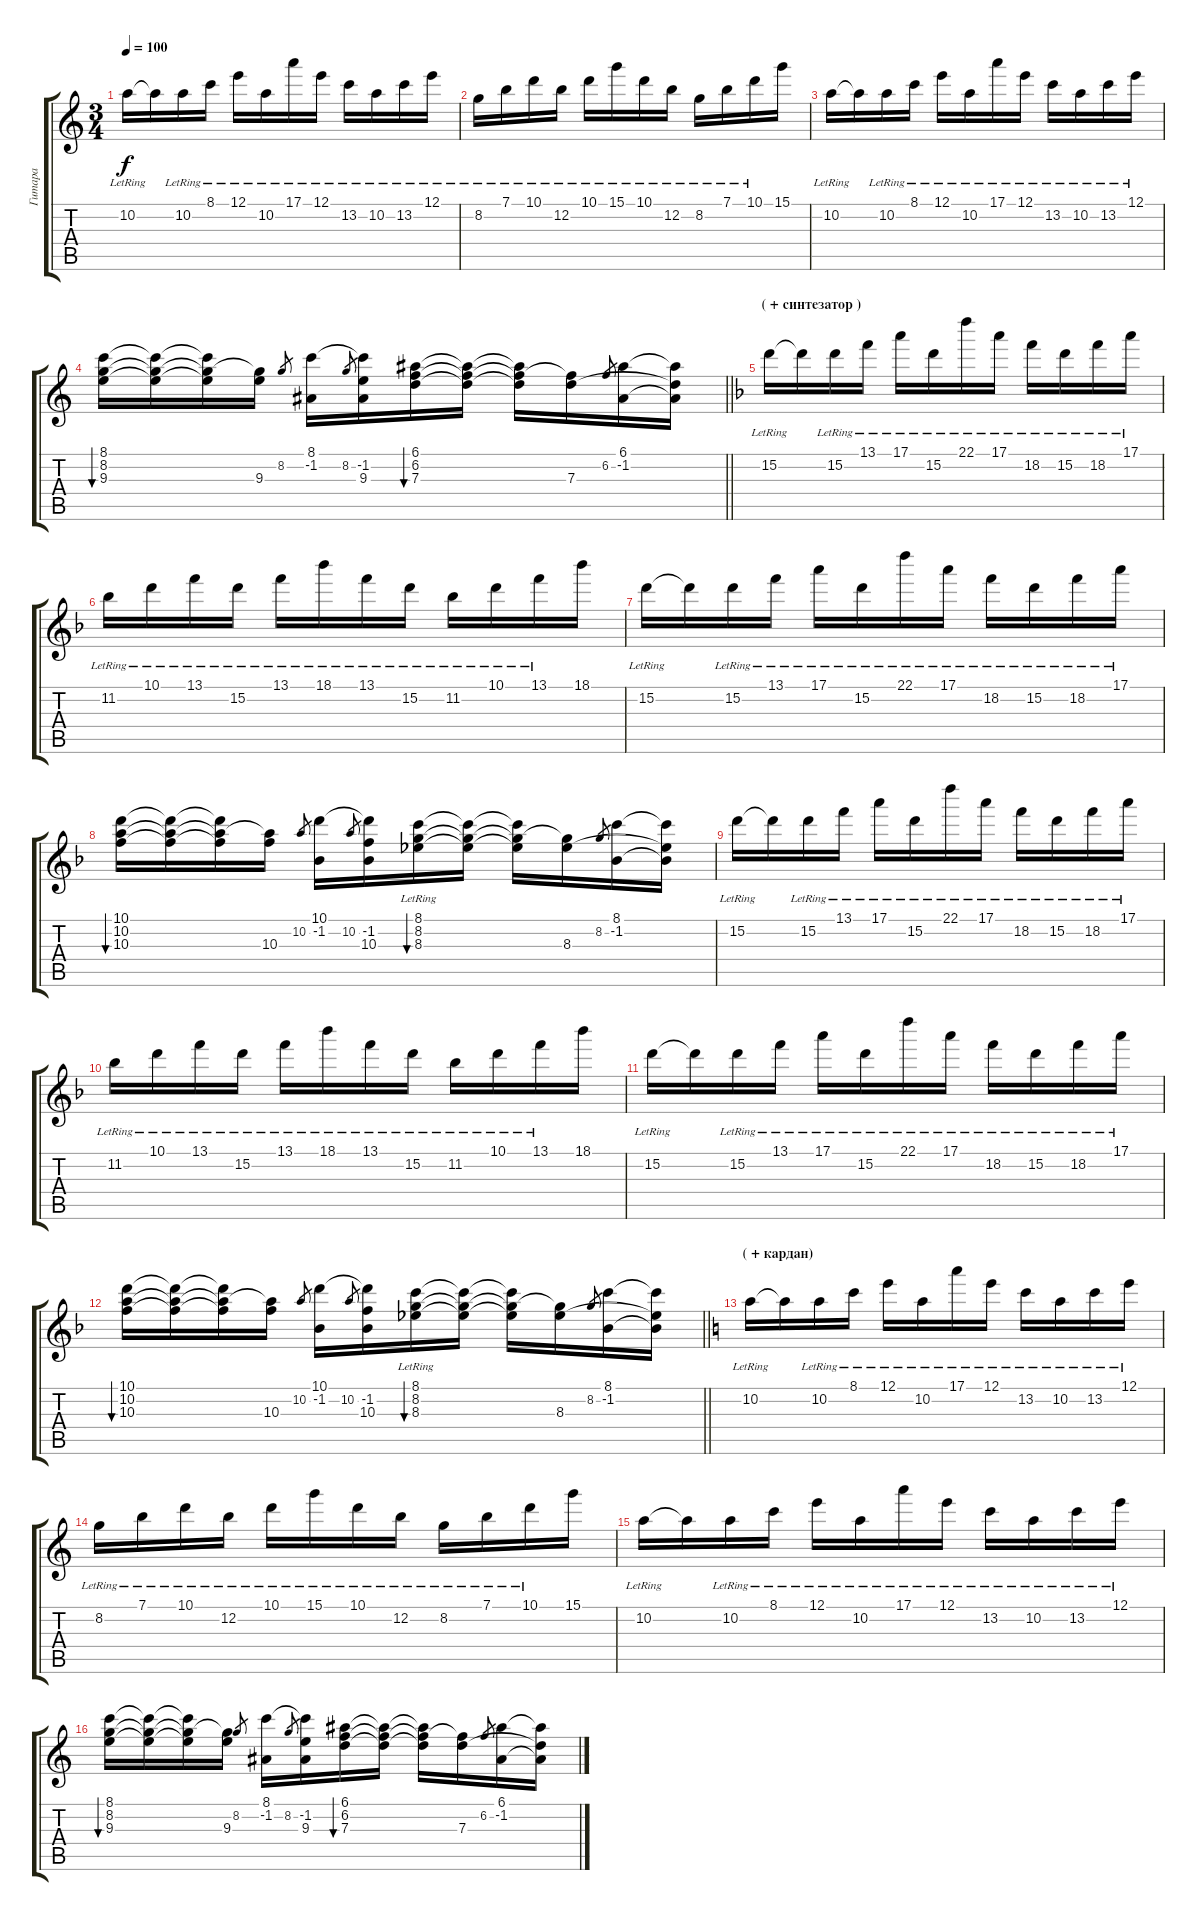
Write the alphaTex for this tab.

\track ("Гитара" "Гитара") {instrument acousticguitarnylon}
\staff {score tabs}
\tuning (E4 B3 G3 D3 A2 E2) {hide}
\ts (3 4)
\tempo 100
\clef g2
\ks aminor
10.2{lr}.16{dy f instrument acousticguitarnylon} 10.2{t}.16 10.2{lr}.16 8.1{lr}.16 12.1{lr}.16 10.2{lr}.16 17.1{lr}.16 12.1{lr}.16 13.2{lr}.16 10.2{lr}.16 13.2{lr}.16 12.1{lr}.16 |
8.2{lr}.16 7.1{lr}.16 10.1{lr}.16 12.2{lr}.16 10.1{lr}.16 15.1{lr}.16 10.1{lr}.16 12.2{lr}.16 8.2{lr}.16 7.1{lr}.16 10.1{lr}.16 15.1.16 |
10.2{lr}.16{instrument acousticguitarnylon} 10.2{t}.16 10.2{lr}.16 8.1{lr}.16 12.1{lr}.16 10.2{lr}.16 17.1{lr}.16 12.1{lr}.16 13.2{lr}.16 10.2{lr}.16 13.2{lr}.16 12.1{lr}.16 |
\barLineRight lightlight
(8.1 8.2 9.3).16{bu 480} (8.1{t} 8.2{t} 9.3{t}).16 (8.1{t} 8.2{t} 9.3{t}).16 (8.2{t} 9.3).16 8.2.8{gr} (8.1 -1.2).16 8.2.8{gr} (8.1{t} -1.2 9.3).16 (6.1 6.2 7.3).16{bu 480} (6.1{t} 6.2{t} 7.3{t}).16 (6.1{t} 6.2{t} 7.3{t}).16 (6.2{t} 7.3).16 6.2.8{gr} (6.1 -1.2).16 (6.1{t} -1.2{t} 7.3{t}).16 |
\section ("" "( + синтезатор )")
\ks dminor
15.2{lr}.16{instrument acousticguitarnylon} 15.2{t}.16 15.2{lr}.16 13.1{lr}.16 17.1{lr}.16 15.2{lr}.16 22.1{lr}.16 17.1{lr}.16 18.2{lr}.16 15.2{lr}.16 18.2{lr}.16 17.1{lr}.16 |
11.2{lr}.16 10.1{lr}.16 13.1{lr}.16 15.2{lr}.16 13.1{lr}.16 18.1{lr}.16 13.1{lr}.16 15.2{lr}.16 11.2{lr}.16 10.1{lr}.16 13.1{lr}.16 18.1.16 |
15.2{lr}.16{instrument acousticguitarnylon} 15.2{t}.16 15.2{lr}.16 13.1{lr}.16 17.1{lr}.16 15.2{lr}.16 22.1{lr}.16 17.1{lr}.16 18.2{lr}.16 15.2{lr}.16 18.2{lr}.16 17.1{lr}.16 |
(10.1 10.2 10.3).16{bu 480} (10.1{t} 10.2{t} 10.3{t}).16 (10.1{t} 10.2{t} 10.3{t}).16 (10.2{t} 10.3).16 10.2.8{gr} (10.1 -1.2).16 10.2.8{gr} (10.1{t} -1.2 10.3).16 (8.1{lr} 8.2 8.3).16{bu 480} (8.1{t} 8.2{t} 8.3{t}).16 (8.1{t} 8.2{t} 8.3{t}).16 (8.2{t} 8.3).16 8.2.8{gr} (8.1 -1.2).16 (8.1{t} -1.2{t} 8.3{t}).16 |
15.2{lr}.16{instrument acousticguitarnylon} 15.2{t}.16 15.2{lr}.16 13.1{lr}.16 17.1{lr}.16 15.2{lr}.16 22.1{lr}.16 17.1{lr}.16 18.2{lr}.16 15.2{lr}.16 18.2{lr}.16 17.1{lr}.16 |
11.2{lr}.16 10.1{lr}.16 13.1{lr}.16 15.2{lr}.16 13.1{lr}.16 18.1{lr}.16 13.1{lr}.16 15.2{lr}.16 11.2{lr}.16 10.1{lr}.16 13.1{lr}.16 18.1.16 |
15.2{lr}.16{instrument acousticguitarnylon} 15.2{t}.16 15.2{lr}.16 13.1{lr}.16 17.1{lr}.16 15.2{lr}.16 22.1{lr}.16 17.1{lr}.16 18.2{lr}.16 15.2{lr}.16 18.2{lr}.16 17.1{lr}.16 |
\barLineRight lightlight
(10.1 10.2 10.3).16{bu 480} (10.1{t} 10.2{t} 10.3{t}).16 (10.1{t} 10.2{t} 10.3{t}).16 (10.2{t} 10.3).16 10.2.8{gr} (10.1 -1.2).16 10.2.8{gr} (10.1{t} -1.2 10.3).16 (8.1{lr} 8.2 8.3).16{bu 480} (8.1{t} 8.2{t} 8.3{t}).16 (8.1{t} 8.2{t} 8.3{t}).16 (8.2{t} 8.3).16 8.2.8{gr} (8.1 -1.2).16 (8.1{t} -1.2{t} 8.3{t}).16 |
\section ("" "( + кардан)")
\ks aminor
10.2{lr}.16{instrument acousticguitarnylon} 10.2{t}.16 10.2{lr}.16 8.1{lr}.16 12.1{lr}.16 10.2{lr}.16 17.1{lr}.16 12.1{lr}.16 13.2{lr}.16 10.2{lr}.16 13.2{lr}.16 12.1{lr}.16 |
8.2{lr}.16 7.1{lr}.16 10.1{lr}.16 12.2{lr}.16 10.1{lr}.16 15.1{lr}.16 10.1{lr}.16 12.2{lr}.16 8.2{lr}.16 7.1{lr}.16 10.1{lr}.16 15.1.16 |
10.2{lr}.16{instrument acousticguitarnylon} 10.2{t}.16 10.2{lr}.16 8.1{lr}.16 12.1{lr}.16 10.2{lr}.16 17.1{lr}.16 12.1{lr}.16 13.2{lr}.16 10.2{lr}.16 13.2{lr}.16 12.1{lr}.16 |
(8.1 8.2 9.3).16{bu 480} (8.1{t} 8.2{t} 9.3{t}).16 (8.1{t} 8.2{t} 9.3{t}).16 (8.2{t} 9.3).16 8.2.8{gr} (8.1 -1.2).16 8.2.8{gr} (8.1{t} -1.2 9.3).16 (6.1 6.2 7.3).16{bu 480} (6.1{t} 6.2{t} 7.3{t}).16 (6.1{t} 6.2{t} 7.3{t}).16 (6.2{t} 7.3).16 6.2.8{gr} (6.1 -1.2).16 (6.1{t} -1.2{t} 7.3{t}).16
